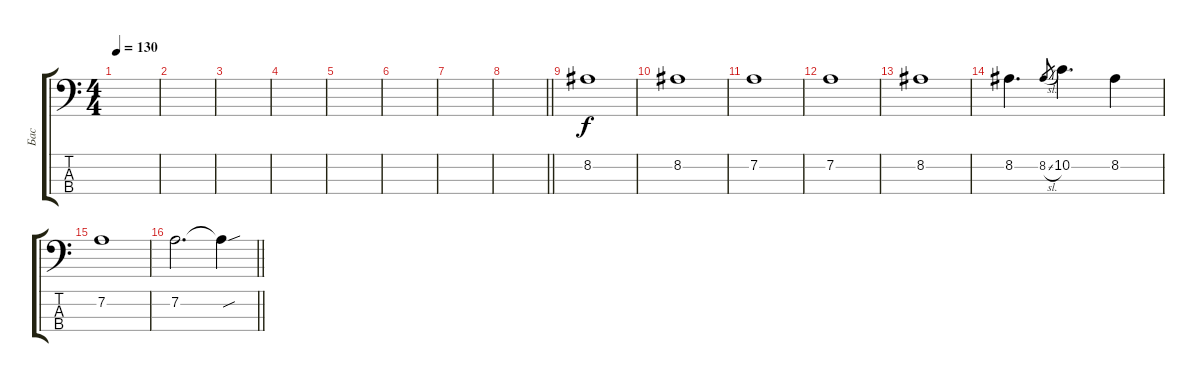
\track ("Бас" "Бас") {instrument electricbassfinger}
\staff {score tabs}
\tuning (G2 D2 A1 E1) {hide}
\ts (4 4)
\tempo 130
\clef f4
\ks c
|
|
|
|
|
|
|
\barLineRight lightlight
|
8.2.1 |
8.2.1 |
7.2.1 |
7.2.1 |
8.2.1 |
8.2.4{d} 8.2{sl}.8{gr} 10.2.4{d} 8.2.4 |
7.2.1 |
\barLineRight lightlight
7.2.2{d} 7.2{sou t}.4
